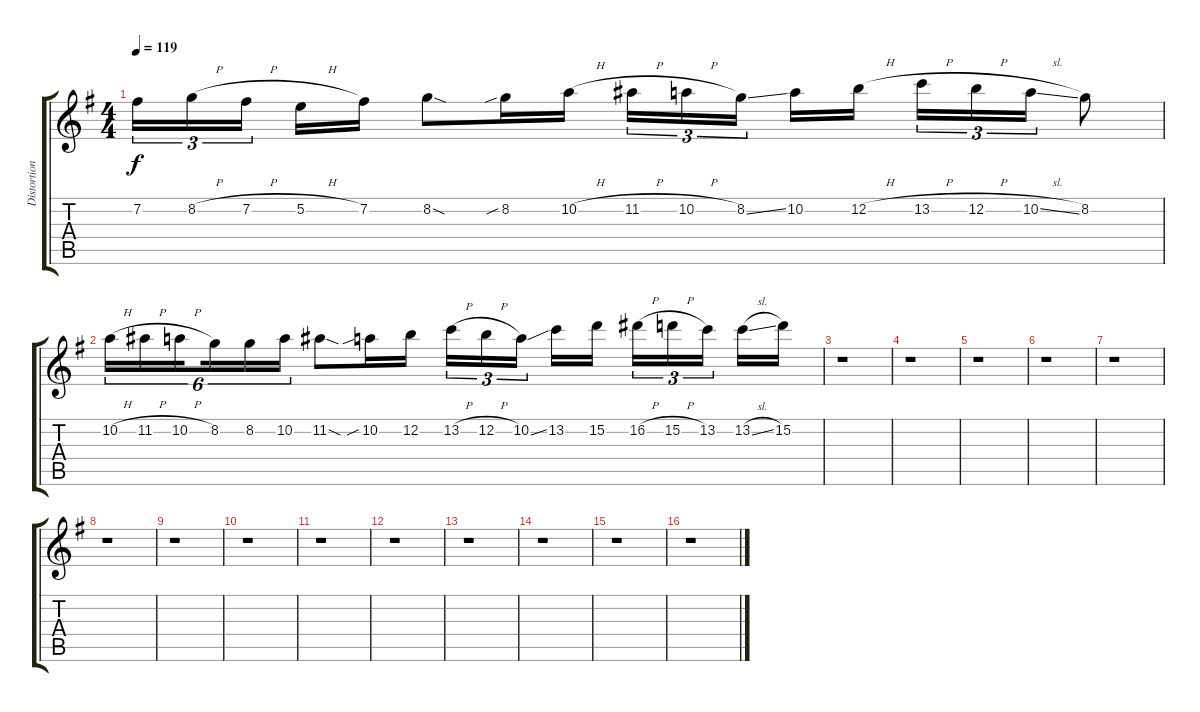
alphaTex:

\track ("Distortion 2" "Distortion") {instrument distortionguitar}
\staff {score tabs}
\tuning (E4 B3 G3 D3 A2 E2) {hide}
\ts (4 4)
\tempo 119
\clef g2
\ks g
7.2.16{tu (3 2) dy f} 8.2{h}.16{tu (3 2)} 7.2{h}.16{tu (3 2) beam splitsecondary} 5.2{h}.16 7.2.16 8.2{sod}.8 8.2{sib}.16 10.2{h}.16 11.2{h}.16{tu (3 2)} 10.2{h}.16{tu (3 2)} 8.2{ss}.16{tu (3 2) beam splitsecondary} 10.2.16 12.2{h}.16 13.2{h}.16{tu (3 2)} 12.2{h}.16{tu (3 2)} 10.2{sl}.16{tu (3 2)} 8.2.8 |
10.2{h}.16{tu (6 4)} 11.2{h}.16{tu (6 4)} 10.2{h}.16{tu (6 4) beam splitsecondary} 8.2.16{tu (6 4)} 8.2.16{tu (6 4)} 10.2.16{tu (6 4)} 11.2{sod}.8 10.2{sib}.16 12.2.16 13.2{h}.16{tu (3 2)} 12.2{h}.16{tu (3 2)} 10.2{ss}.16{tu (3 2) beam splitsecondary} 13.2.16 15.2.16 16.2{h}.16{tu (3 2)} 15.2{h}.16{tu (3 2)} 13.2.16{tu (3 2) beam splitsecondary} 13.2{sl}.16 15.2.16 |
r.1 |
r.1 |
r.1 |
r.1 |
r.1 |
r.1 |
r.1 |
r.1 |
r.1 |
r.1 |
r.1 |
r.1 |
r.1 |
r.1
